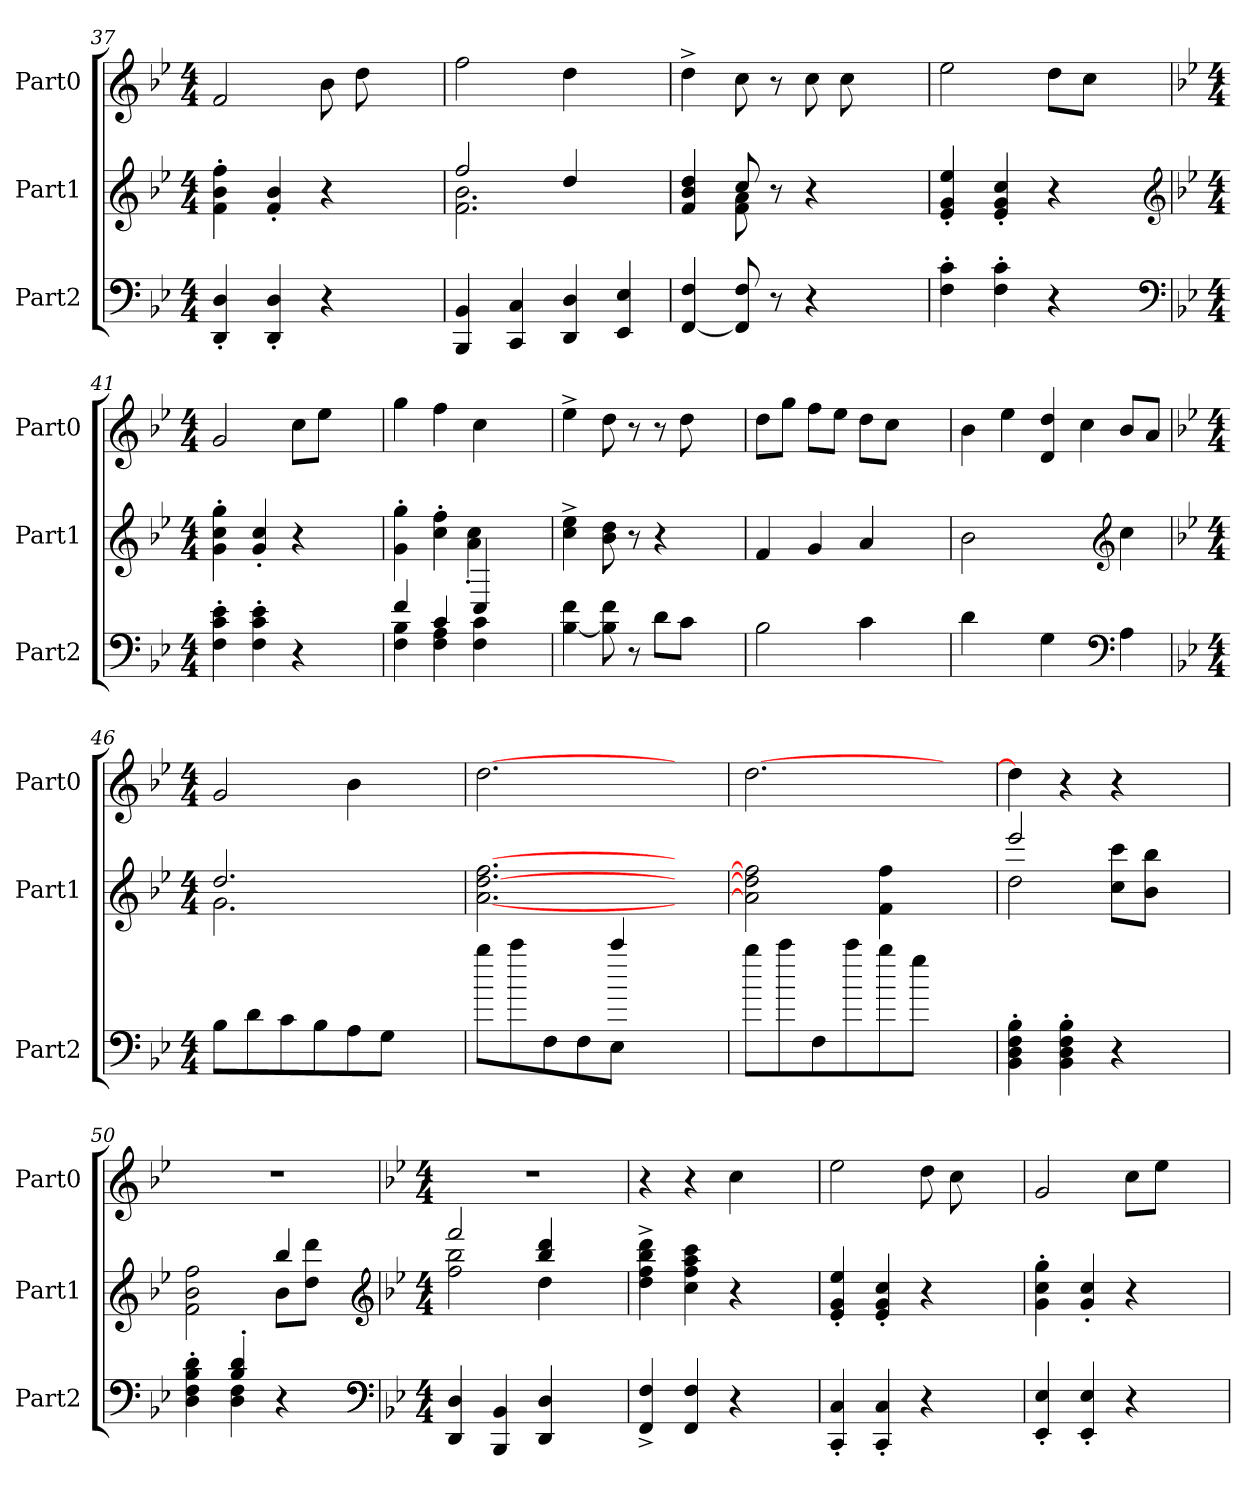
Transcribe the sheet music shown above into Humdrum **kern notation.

**kern	**kern	**kern
*part3	*part2	*part1
*staff3	*staff2	*staff1
*I"Part2	*I"Part1	*I"Part0
*I'Part2	*I'Part1	*I'Part0
*clefF4	*clefG2	*clefG2
*k[b-e-]	*k[b-e-]	*k[b-e-]
*M4/4	*M4/4	*M4/4
=37	=37	=37
4D'< 4DD'<	4ff'< 4b-'< 4f'<	2f
4D'< 4DD'<	4b-'< 4f'<	.
4r	4r	8b-
.	.	8dd
4ryy	4ryy	4ryy
=38	=38	=38
*	*^	*
4BB- 4BBB-	2ff	2.f 2.b-	2ff
4C 4CC	.	.	.
4D 4DD	4dd	.	4dd
4E- 4EE-	4ryy	4ryy	4ryy
=39	=39	=39	=39
4F [4FF	4ryy	4dd 4b- 4f	4dd^>
8F 8FF]	8cc	8a 8f	8cc
8r	8r	8ryy	8r
4r	4r	8ryy	8cc
.	.	8ryy	8cc
4ryy	4ryy	4ryy	4ryy
*	*v	*v	*
=40	=40	=40
4F'> 4c'>	4e-'< 4ee-'< 4g'<	2ee-
4F'> 4c'>	4e-'< 4cc'< 4g'<	.
4r	4r	8ddL
.	.	8ccJ
4ryy	4ryy	4ryy
*clefF4	*clefG2	*
!!LO:PB:g=z
=41	=41	=41
*k[b-e-]	*k[b-e-]	*k[b-e-]
*M4/4	*M4/4	*M4/4
4e-'> 4c'> 4F'>	4g'> 4cc'> 4gg'>	2g
4F'> 4e-'> 4c'>	4g'> 4cc'>	.
4r	4r	8ccL
.	.	8ee-J
4ryy	4ryy	4ryy
=42	=42	=42
*^	*^	*
4f	4B- 4F	4ryy	4g'> 4gg'>	4gg
4c	4A 4F	4ryy	4cc'> 4ff'>	4ff
4ryy	4F 4c	4C	4cc'> 4a'>	4cc
4ryy	4ryy	4ryy	4ryy	4ryy
*v	*v	*	*	*
*	*v	*v	*
=43	=43	=43
4f [4B-	4ee-^> 4cc^>	4ee-^>
8f 8B-]	8b- 8dd	8dd
8r	8r	8r
8dL	4r	8r
8cJ	.	8dd
4ryy	4ryy	4ryy
=44	=44	=44
2B-	4f	8ddL
.	.	8ggJ
.	4g	8ffL
.	.	8ee-J
4c	4a	8ddL
.	.	8ccJ
4ryy	4ryy	4ryy
=45	=45	=45
4d	2b-	4b-
4ryy	.	4ee-
4G	4ryy	4d 4dd
4ryy	4ryy	4cc
*clefF4	*clefG2	*
4A	4cc	8b-L
.	.	8aJ
!!LO:LB:g=z
=46	=46	=46
*k[b-e-]	*k[b-e-]	*k[b-e-]
*M4/4	*M4/4	*M4/4
*	*^	*
8B-L	2.dd	2.g	2g
8d	.	.	.
8c	.	.	.
8B-	.	.	.
8A	.	.	4b-
8GJ	.	.	.
4ryy	4ryy	4ryy	4ryy
*	*v	*v	*
=47	=47	=47
*^	*	*
8ryy	8bb-L	[2.ff [2.dd [2.a	[2.dd
8ryy	8ccc	.	.
8ryy	8F	.	.
8ryy	8F	.	.
4ccc	8E-J	.	.
.	4.ryy	.	.
4ryy	.	4ryy	4ryy
*v	*v	*	*
=48	=48	=48
8bb-L	2ff] 2dd] 2a]	[2.dd
8ccc	.	.
8F	.	.
8ccc	.	.
8bb-	4ff 4f	.
8ggJ	.	.
4ryy	4ryy	4ryy
=49	=49	=49
*	*^	*
4B-'> 4F'> 4D'> 4BB-'>	2eee-	2dd	4dd]
4BB-'> 4D'> 4B-'> 4F'>	.	.	4r
4r	8ryy	8cc 8cccL	4r
.	8ryy	8b- 8bb-J	.
4ryy	4ryy	4ryy	4ryy
=50	=50	=50	=50
*^	*	*	*
4ryy	4D'> 4F'> 4d'> 4B-'>	4ryy	2f 2b- 2ff	1r
4d'> 4B-'>	4F 4D	4ryy	.	.
4r	8ryy	4bb-	8b-L	.
.	8ryy	.	8dd 8dddJ	.
4ryy	4ryy	4ryy	4ryy	.
*v	*v	*	*	*
*clefF4	*clefG2	*	*
!!LO:LB:g=z
=51	=51	=51	=51
*k[b-e-]	*k[b-e-]	*	*k[b-e-]
*M4/4	*M4/4	*	*M4/4
4D 4DD	2fff	2bb- 2ff	1r
4BB- 4BBB-	.	.	.
4D 4DD	4ddd 4bb-	4dd	.
4ryy	4ryy	4ryy	.
*	*v	*v	*
=52	=52	=52
4F^< 4FF^<	4ddd^> 4bb-^> 4ff^> 4dd^>	4r
4F 4FF	4cc 4ccc 4aa 4ff	4r
4r	4r	4cc
4ryy	4ryy	4ryy
=53	=53	=53
4C'< 4CC'<	4e-'< 4ee-'< 4g'<	2ee-
4C'< 4CC'<	4e-'< 4g'< 4cc'<	.
4r	4r	8dd
.	.	8cc
4ryy	4ryy	4ryy
=54	=54	=54
4E-'< 4EE-'<	4g'> 4cc'> 4gg'>	2g
4E-'< 4EE-'<	4g'> 4cc'>	.
4r	4r	8ccL
.	.	8ee-J
4ryy	4ryy	4ryy
=	=	=
*-	*-	*-
